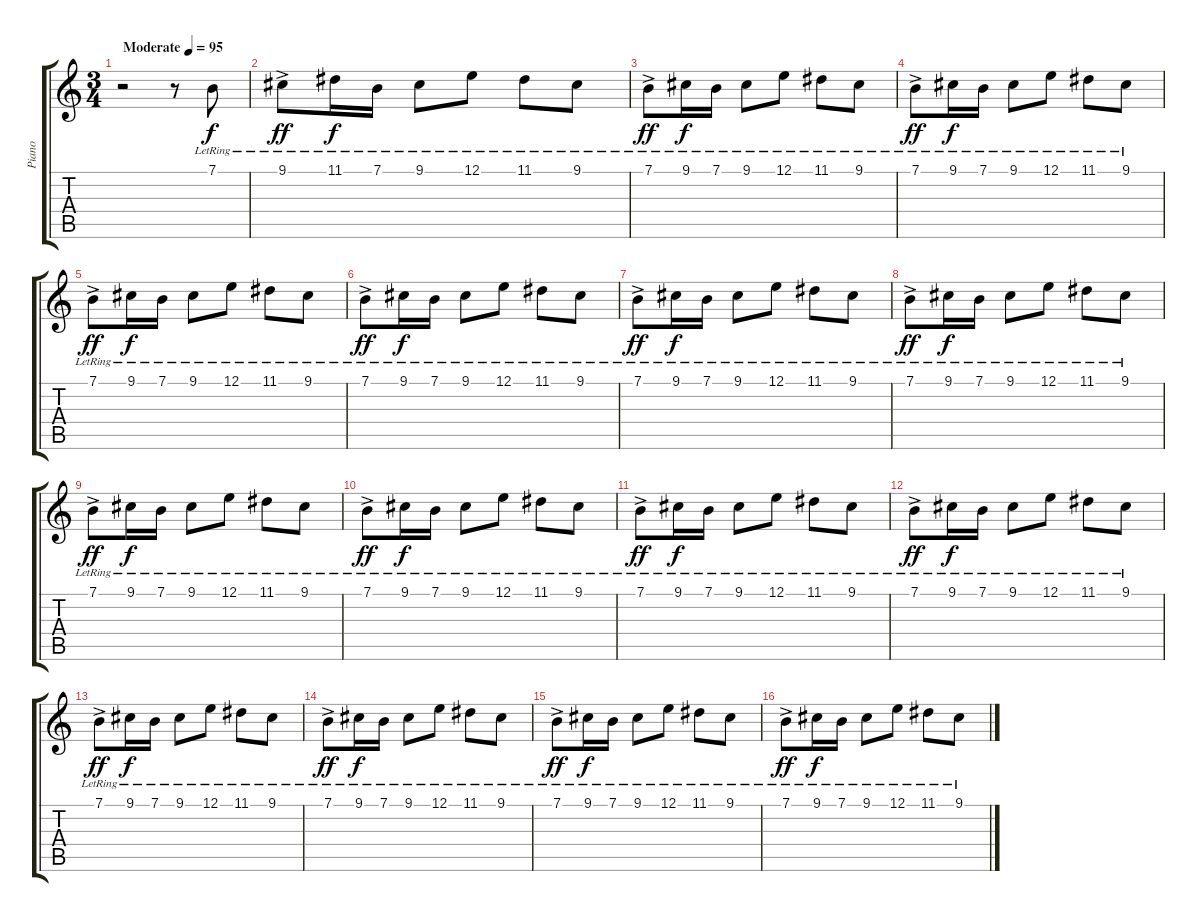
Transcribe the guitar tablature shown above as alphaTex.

\track ("Piano" "Piano") {instrument acousticgrandpiano}
\staff {score tabs}
\tuning (E4 B3 G3 D3 A2 E2) {hide}
\ts (3 4)
\tempo (95 "Moderate")
\clef g2
\ks c
r.2{dy f instrument acousticgrandpiano} r.8 7.1{lr}.8{volume 9} |
9.1{ac lr}.8{dy ff} 11.1{lr}.16{dy f} 7.1{lr}.16 9.1{lr}.8 12.1{lr}.8 11.1{lr}.8 9.1{lr}.8 |
7.1{ac lr}.8{dy ff} 9.1{lr}.16{dy f} 7.1{lr}.16 9.1{lr}.8 12.1{lr}.8 11.1{lr}.8 9.1{lr}.8 |
7.1{ac lr}.8{dy ff} 9.1{lr}.16{dy f} 7.1{lr}.16 9.1{lr}.8 12.1{lr}.8 11.1{lr}.8 9.1{lr}.8 |
7.1{ac lr}.8{dy ff} 9.1{lr}.16{dy f} 7.1{lr}.16 9.1{lr}.8 12.1{lr}.8 11.1{lr}.8 9.1{lr}.8 |
7.1{ac lr}.8{dy ff} 9.1{lr}.16{dy f} 7.1{lr}.16 9.1{lr}.8 12.1{lr}.8 11.1{lr}.8 9.1{lr}.8 |
7.1{ac lr}.8{dy ff} 9.1{lr}.16{dy f} 7.1{lr}.16 9.1{lr}.8 12.1{lr}.8 11.1{lr}.8 9.1{lr}.8 |
7.1{ac lr}.8{dy ff} 9.1{lr}.16{dy f} 7.1{lr}.16 9.1{lr}.8 12.1{lr}.8 11.1{lr}.8 9.1{lr}.8 |
7.1{ac lr}.8{dy ff volume 12} 9.1{lr}.16{dy f} 7.1{lr}.16 9.1{lr}.8 12.1{lr}.8 11.1{lr}.8 9.1{lr}.8 |
7.1{ac lr}.8{dy ff} 9.1{lr}.16{dy f} 7.1{lr}.16 9.1{lr}.8 12.1{lr}.8 11.1{lr}.8 9.1{lr}.8 |
7.1{ac lr}.8{dy ff} 9.1{lr}.16{dy f} 7.1{lr}.16 9.1{lr}.8 12.1{lr}.8 11.1{lr}.8 9.1{lr}.8 |
7.1{ac lr}.8{dy ff} 9.1{lr}.16{dy f} 7.1{lr}.16 9.1{lr}.8 12.1{lr}.8 11.1{lr}.8 9.1{lr}.8 |
7.1{ac lr}.8{dy ff} 9.1{lr}.16{dy f} 7.1{lr}.16 9.1{lr}.8 12.1{lr}.8 11.1{lr}.8 9.1{lr}.8 |
7.1{ac lr}.8{dy ff} 9.1{lr}.16{dy f} 7.1{lr}.16 9.1{lr}.8 12.1{lr}.8 11.1{lr}.8 9.1{lr}.8 |
7.1{ac lr}.8{dy ff} 9.1{lr}.16{dy f} 7.1{lr}.16 9.1{lr}.8 12.1{lr}.8 11.1{lr}.8 9.1{lr}.8 |
7.1{ac lr}.8{dy ff} 9.1{lr}.16{dy f} 7.1{lr}.16 9.1{lr}.8 12.1{lr}.8 11.1{lr}.8 9.1{lr}.8
